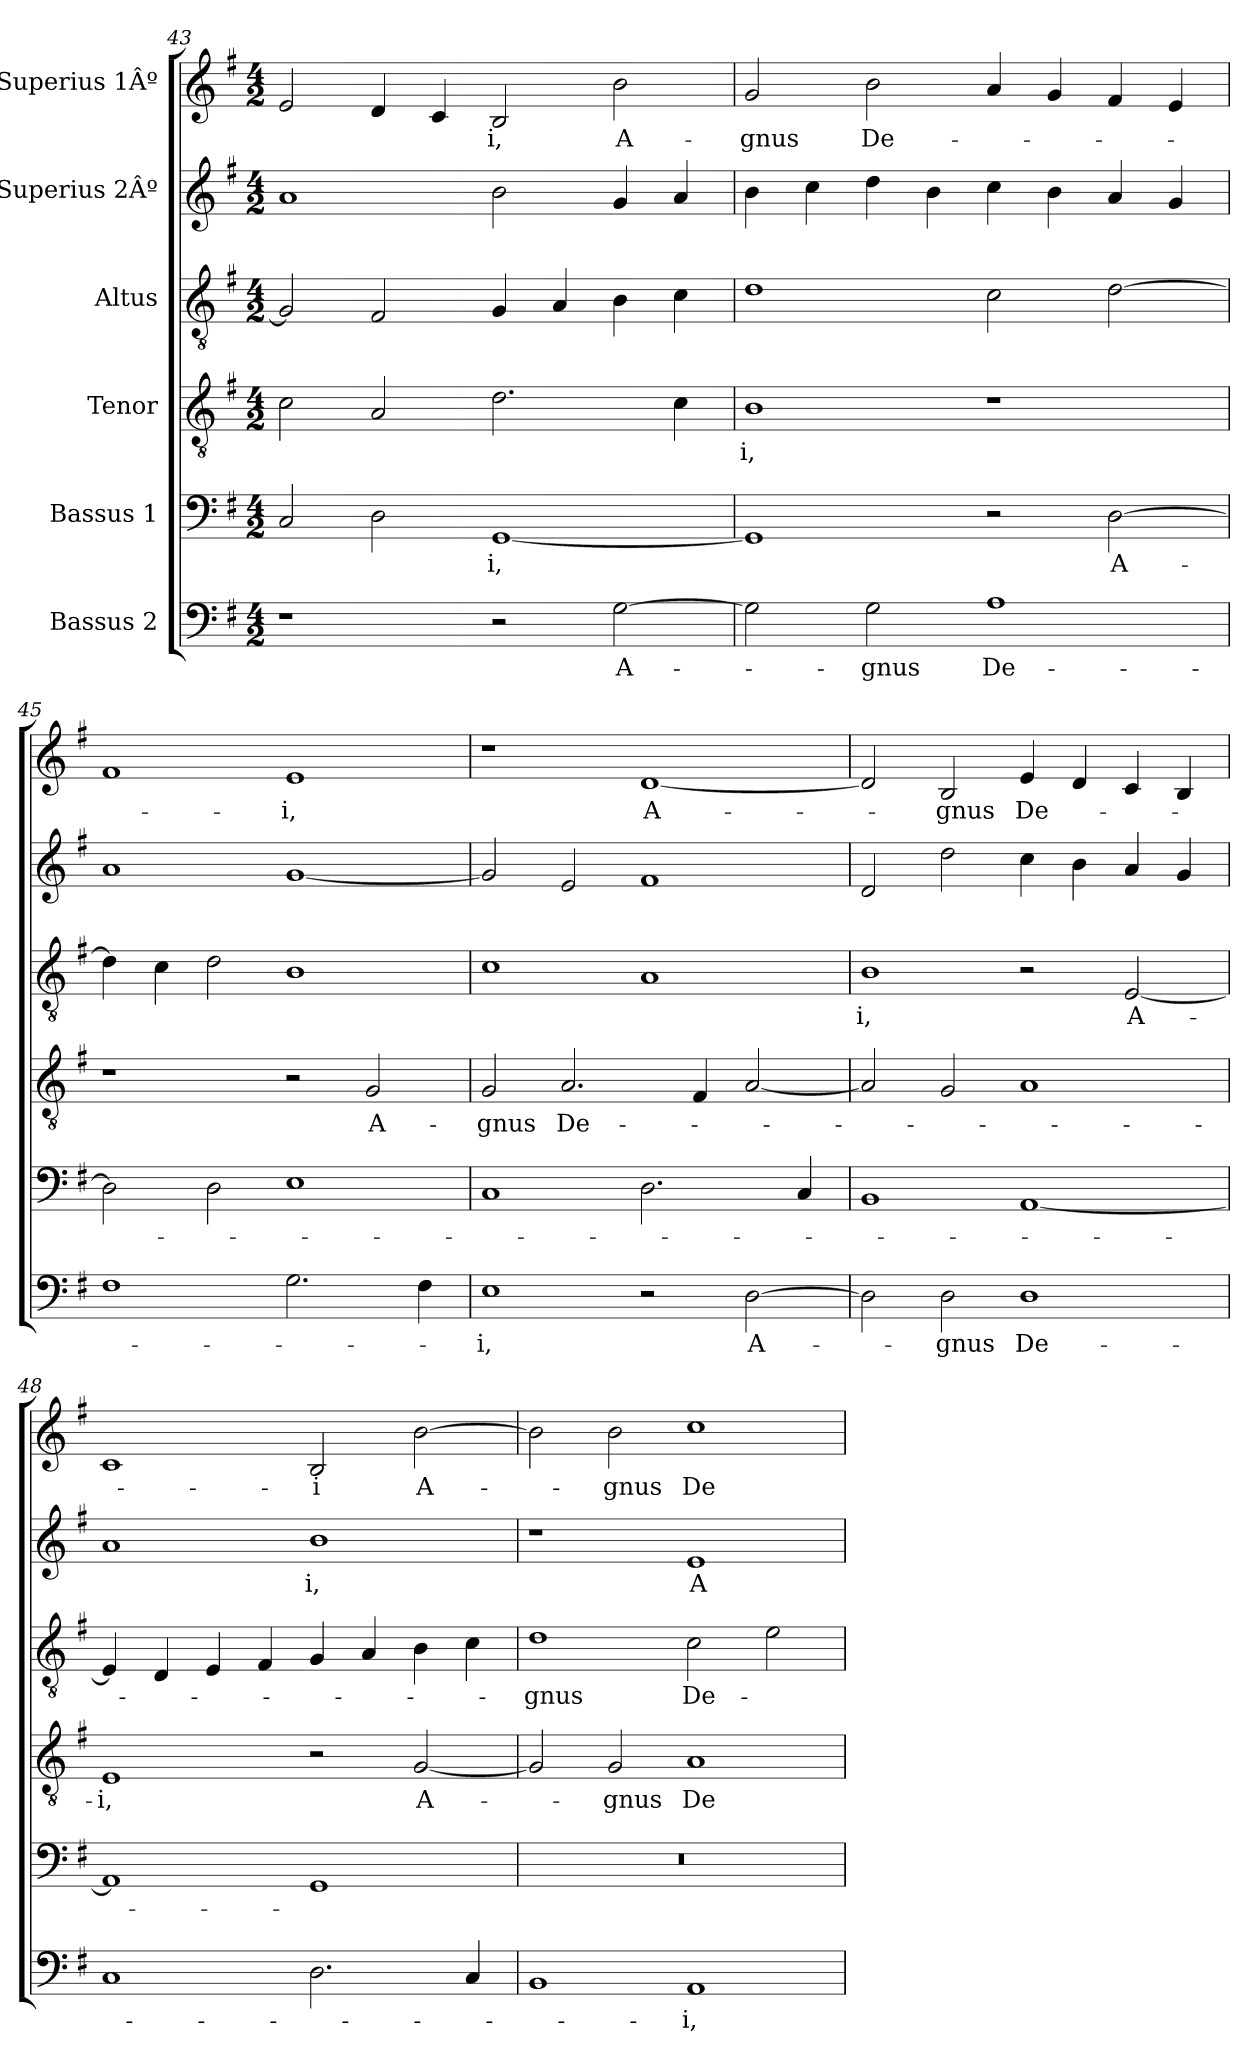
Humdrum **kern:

**kern	**text	**kern	**text	**kern	**text	**kern	**text	**kern	**text	**kern	**text
*part6	*part6	*part5	*part5	*part4	*part4	*part3	*part3	*part2	*part2	*part1	*part1
*staff6	*staff6	*staff5	*staff5	*staff4	*staff4	*staff3	*staff3	*staff2	*staff2	*staff1	*staff1
*I"Bassus 2	*	*I"Bassus 1	*	*I"Tenor	*	*I"Altus	*	*I"Superius 2Âº	*	*I"Superius 1Âº	*
*clefF4	*	*clefF4	*	*clefGv2	*	*clefGv2	*	*clefG2	*	*clefG2	*
*k[f#]	*	*k[f#]	*	*k[f#]	*	*k[f#]	*	*k[f#]	*	*k[f#]	*
*M4/2	*	*M4/2	*	*M4/2	*	*M4/2	*	*M4/2	*	*M4/2	*
=43	=43	=43	=43	=43	=43	=43	=43	=43	=43	=43	=43
1r	.	2C/	.	2c\	.	2G/]	.	1a/	.	2e/	.
.	.	2D\	.	2A/	.	2F#/	.	.	.	4d/	.
.	.	.	.	.	.	.	.	.	.	4c/	.
2r	.	[1GG/	-i,	2.d\	.	4G/	.	2b\	.	2B/	-i,
.	.	.	.	.	.	4A/	.	.	.	.	.
[2G\	A-	.	.	.	.	4B\	.	4g/	.	2b\	A-
.	.	.	.	4c\	.	4c\	.	4a/	.	.	.
=44	=44	=44	=44	=44	=44	=44	=44	=44	=44	=44	=44
2G\]	.	1GG/]	.	1B\	-i,	1d\	.	4b\	.	2g/	-gnus
.	.	.	.	.	.	.	.	4cc\	.	.	.
2G\	-gnus	.	.	.	.	.	.	4dd\	.	2b\	De-
.	.	.	.	.	.	.	.	4b\	.	.	.
1A\	De-	2r	.	1r	.	2c\	.	4cc\	.	4a/	.
.	.	.	.	.	.	.	.	4b\	.	4g/	.
.	.	[2D\	A-	.	.	[2d\	.	4a/	.	4f#/	.
.	.	.	.	.	.	.	.	4g/	.	4e/	.
=45	=45	=45	=45	=45	=45	=45	=45	=45	=45	=45	=45
1F#\	.	2D\]	.	1r	.	4d\]	.	1a/	.	1f#/	.
.	.	.	.	.	.	4c\	.	.	.	.	.
.	.	2D\	.	.	.	2d\	.	.	.	.	.
2.G\	.	1E\	.	2r	.	1B\	.	[1g/	.	1e/	-i,
.	.	.	.	2G/	A-	.	.	.	.	.	.
4F#\	.	.	.	.	.	.	.	.	.	.	.
=46	=46	=46	=46	=46	=46	=46	=46	=46	=46	=46	=46
1E\	-i,	1C/	.	2G/	-gnus	1c\	.	2g/]	.	1r	.
.	.	.	.	2.A/	De-	.	.	2e/	.	.	.
2r	.	2.D\	.	.	.	1A/	.	1f#/	.	[1d/	A-
.	.	.	.	4F#/	.	.	.	.	.	.	.
[2D\	A-	.	.	[2A/	.	.	.	.	.	.	.
.	.	4C/	.	.	.	.	.	.	.	.	.
=47	=47	=47	=47	=47	=47	=47	=47	=47	=47	=47	=47
2D\]	.	1BB/	.	2A/]	.	1B\	-i,	2d/	.	2d/]	.
2D\	-gnus	.	.	2G/	.	.	.	2dd\	.	2B/	-gnus
1D\	De-	[1AA/	.	1A/	.	2r	.	4cc\	.	4e/	De-
.	.	.	.	.	.	.	.	4b\	.	4d/	.
.	.	.	.	.	.	[2E/	A-	4a/	.	4c/	.
.	.	.	.	.	.	.	.	4g/	.	4B/	.
=48	=48	=48	=48	=48	=48	=48	=48	=48	=48	=48	=48
1C/	.	1AA/]	.	1E/	-i,	4E/]	.	1a/	.	1c/	.
.	.	.	.	.	.	4D/	.	.	.	.	.
.	.	.	.	.	.	4E/	.	.	.	.	.
.	.	.	.	.	.	4F#/	.	.	.	.	.
2.D\	.	1GG/	.	2r	.	4G/	.	1b\	-i,	2B/	-i
.	.	.	.	.	.	4A/	.	.	.	.	.
.	.	.	.	[2G/	A-	4B\	.	.	.	[2b\	A-
4C/	.	.	.	.	.	4c\	.	.	.	.	.
=49	=49	=49	=49	=49	=49	=49	=49	=49	=49	=49	=49
1BB/	.	0r	.	2G/]	.	1d\	-gnus	1r	.	2b\]	.
.	.	.	.	2G/	-gnus	.	.	.	.	2b\	-gnus
1AA/	-i,	.	.	1A/	De-	2c\	De-	1e/	A-	1cc\	De-
.	.	.	.	.	.	2e\	.	.	.	.	.
=	=	=	=	=	=	=	=	=	=	=	=
*-	*-	*-	*-	*-	*-	*-	*-	*-	*-	*-	*-
